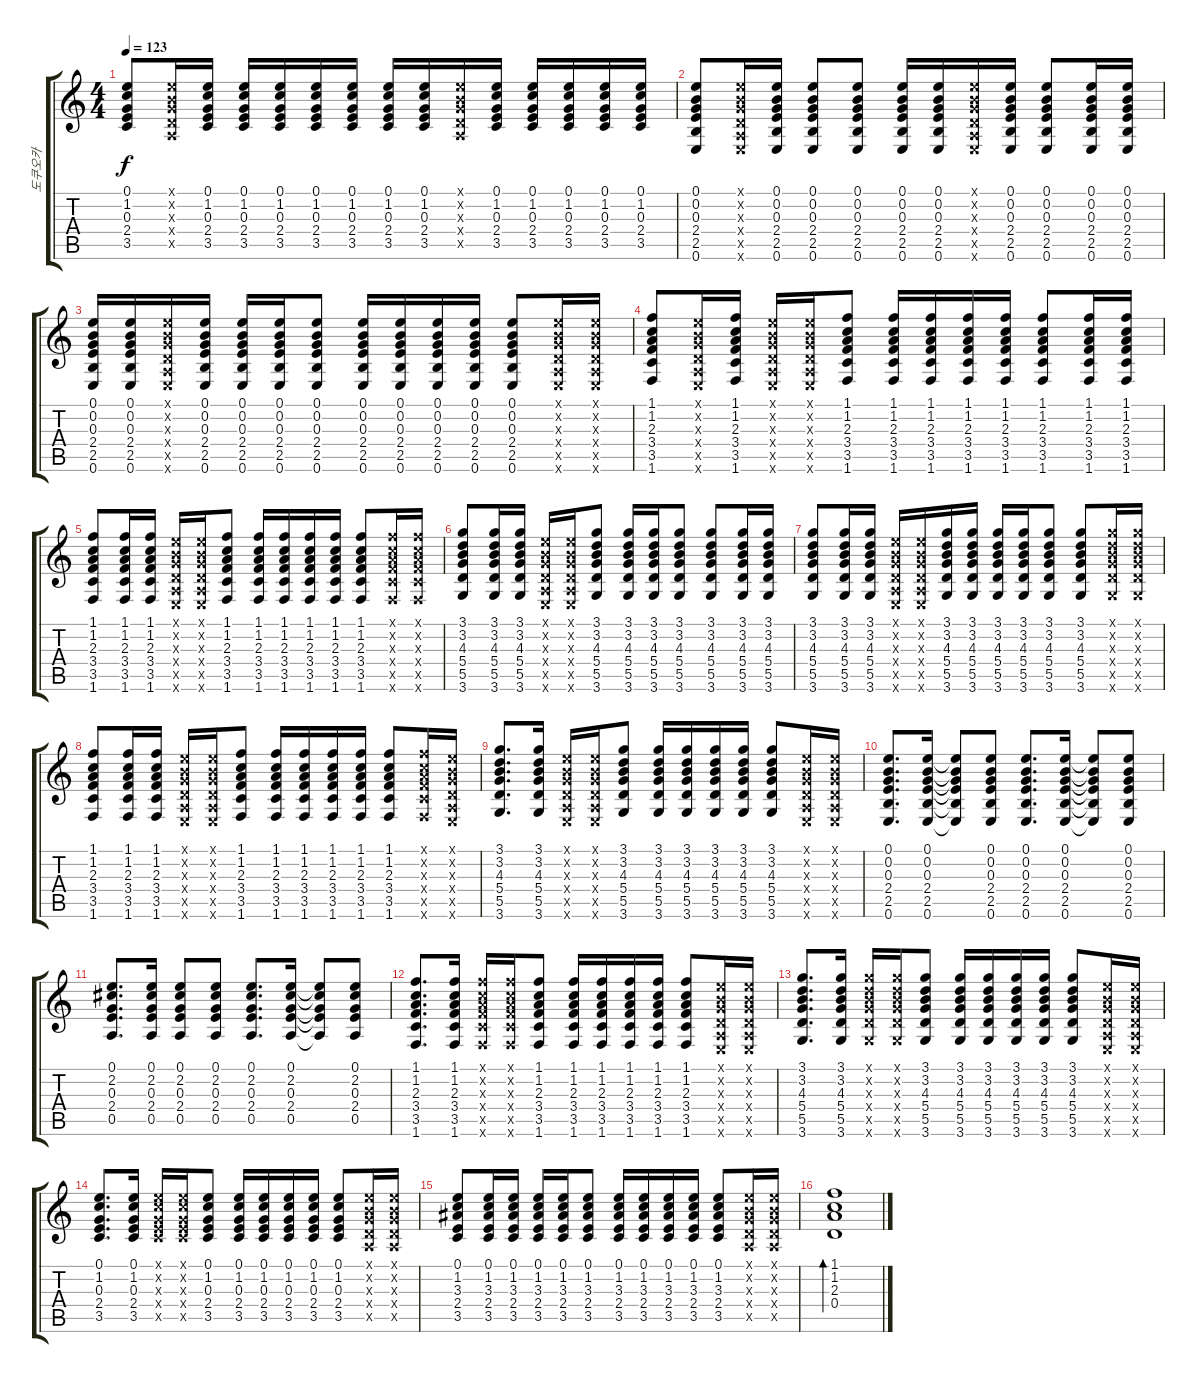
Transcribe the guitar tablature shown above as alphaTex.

\track ("도쿠오카" "도쿠오카") {instrument acousticguitarsteel}
\staff {score tabs}
\tuning (E4 B3 G3 D3 A2 E2) {hide}
\ts (4 4)
\tempo 123
\clef g2
\ks c
(0.1 1.2 0.3 2.4 3.5).8{dy f} (0.1{x} 0.2{x} 0.3{x} 0.4{x} 0.5{x}).16 (0.1 1.2 0.3 2.4 3.5).16 (0.1 1.2 0.3 2.4 3.5).16 (0.1 1.2 0.3 2.4 3.5).16 (0.1 1.2 0.3 2.4 3.5).16 (0.1 1.2 0.3 2.4 3.5).16 (0.1 1.2 0.3 2.4 3.5).16 (0.1 1.2 0.3 2.4 3.5).16 (0.1{x} 0.2{x} 0.3{x} 0.4{x} 0.5{x}).16 (0.1 1.2 0.3 2.4 3.5).16 (0.1 1.2 0.3 2.4 3.5).16 (0.1 1.2 0.3 2.4 3.5).16 (0.1 1.2 0.3 2.4 3.5).16 (0.1 1.2 0.3 2.4 3.5).16 |
(0.1 0.2 0.3 2.4 2.5 0.6).8 (0.1{x} 0.2{x} 0.3{x} 0.4{x} 0.5{x} 0.6{x}).16 (0.1 0.2 0.3 2.4 2.5 0.6).16 (0.1 0.2 0.3 2.4 2.5 0.6).8 (0.1 0.2 0.3 2.4 2.5 0.6).8 (0.1 0.2 0.3 2.4 2.5 0.6).16 (0.1 0.2 0.3 2.4 2.5 0.6).16 (0.1{x} 0.2{x} 0.3{x} 0.4{x} 0.5{x} 0.6{x}).16 (0.1 0.2 0.3 2.4 2.5 0.6).16 (0.1 0.2 0.3 2.4 2.5 0.6).8 (0.1 0.2 0.3 2.4 2.5 0.6).16 (0.1 0.2 0.3 2.4 2.5 0.6).16 |
(0.1 0.2 0.3 2.4 2.5 0.6).16 (0.1 0.2 0.3 2.4 2.5 0.6).16 (0.1{x} 0.2{x} 0.3{x} 0.4{x} 0.5{x} 0.6{x}).16 (0.1 0.2 0.3 2.4 2.5 0.6).16 (0.1 0.2 0.3 2.4 2.5 0.6).16 (0.1 0.2 0.3 2.4 2.5 0.6).16 (0.1 0.2 0.3 2.4 2.5 0.6).8 (0.1 0.2 0.3 2.4 2.5 0.6).16 (0.1 0.2 0.3 2.4 2.5 0.6).16 (0.1 0.2 0.3 2.4 2.5 0.6).16 (0.1 0.2 0.3 2.4 2.5 0.6).16 (0.1 0.2 0.3 2.4 2.5 0.6).8 (0.1{x} 0.2{x} 0.3{x} 0.4{x} 0.5{x} 0.6{x}).16 (0.1{x} 0.2{x} 0.3{x} 0.4{x} 0.5{x} 0.6{x}).16 |
(1.1 1.2 2.3 3.4 3.5 1.6).8 (0.1{x} 0.2{x} 0.3{x} 0.4{x} 0.5{x} 0.6{x}).16 (1.1 1.2 2.3 3.4 3.5 1.6).16 (0.1{x} 0.2{x} 0.3{x} 0.4{x} 0.5{x} 0.6{x}).16 (0.1{x} 0.2{x} 0.3{x} 0.4{x} 0.5{x} 0.6{x}).16 (1.1 1.2 2.3 3.4 3.5 1.6).8 (1.1 1.2 2.3 3.4 3.5 1.6).16 (1.1 1.2 2.3 3.4 3.5 1.6).16 (1.1 1.2 2.3 3.4 3.5 1.6).16 (1.1 1.2 2.3 3.4 3.5 1.6).16 (1.1 1.2 2.3 3.4 3.5 1.6).8 (1.1 1.2 2.3 3.4 3.5 1.6).16 (1.1 1.2 2.3 3.4 3.5 1.6).16 |
(1.1 1.2 2.3 3.4 3.5 1.6).8 (1.1 1.2 2.3 3.4 3.5 1.6).16 (1.1 1.2 2.3 3.4 3.5 1.6).16 (0.1{x} 0.2{x} 0.3{x} 0.4{x} 0.5{x} 0.6{x}).16 (0.1{x} 0.2{x} 0.3{x} 0.4{x} 0.5{x} 0.6{x}).16 (1.1 1.2 2.3 3.4 3.5 1.6).8 (1.1 1.2 2.3 3.4 3.5 1.6).16 (1.1 1.2 2.3 3.4 3.5 1.6).16 (1.1 1.2 2.3 3.4 3.5 1.6).16 (1.1 1.2 2.3 3.4 3.5 1.6).16 (1.1 1.2 2.3 3.4 3.5 1.6).8 (1.1{x} 1.2{x} 2.3{x} 3.4{x} 3.5{x} 1.6{x}).16 (1.1{x} 1.2{x} 2.3{x} 3.4{x} 3.5{x} 1.6{x}).16 |
(3.1 3.2 4.3 5.4 5.5 3.6).8 (3.1 3.2 4.3 5.4 5.5 3.6).16 (3.1 3.2 4.3 5.4 5.5 3.6).16 (0.1{x} 0.2{x} 0.3{x} 0.4{x} 0.5{x} 0.6{x}).16 (0.1{x} 0.2{x} 0.3{x} 0.4{x} 0.5{x} 0.6{x}).16 (3.1 3.2 4.3 5.4 5.5 3.6).8 (3.1 3.2 4.3 5.4 5.5 3.6).16 (3.1 3.2 4.3 5.4 5.5 3.6).16 (3.1 3.2 4.3 5.4 5.5 3.6).8 (3.1 3.2 4.3 5.4 5.5 3.6).8 (3.1 3.2 4.3 5.4 5.5 3.6).16 (3.1 3.2 4.3 5.4 5.5 3.6).16 |
(3.1 3.2 4.3 5.4 5.5 3.6).8 (3.1 3.2 4.3 5.4 5.5 3.6).16 (3.1 3.2 4.3 5.4 5.5 3.6).16 (0.1{x} 0.2{x} 0.3{x} 0.4{x} 0.5{x} 0.6{x}).16 (0.1{x} 0.2{x} 0.3{x} 0.4{x} 0.5{x} 0.6{x}).16 (3.1 3.2 4.3 5.4 5.5 3.6).16 (3.1 3.2 4.3 5.4 5.5 3.6).16 (3.1 3.2 4.3 5.4 5.5 3.6).16 (3.1 3.2 4.3 5.4 5.5 3.6).16 (3.1 3.2 4.3 5.4 5.5 3.6).8 (3.1 3.2 4.3 5.4 5.5 3.6).8 (3.1{x} 3.2{x} 4.3{x} 5.4{x} 5.5{x} 3.6{x}).16 (3.1{x} 3.2{x} 4.3{x} 5.4{x} 5.5{x} 3.6{x}).16 |
(1.1 1.2 2.3 3.4 3.5 1.6).8 (1.1 1.2 2.3 3.4 3.5 1.6).16 (1.1 1.2 2.3 3.4 3.5 1.6).16 (0.1{x} 0.2{x} 0.3{x} 0.4{x} 0.5{x} 0.6{x}).16 (0.1{x} 0.2{x} 0.3{x} 0.4{x} 0.5{x} 0.6{x}).16 (1.1 1.2 2.3 3.4 3.5 1.6).8 (1.1 1.2 2.3 3.4 3.5 1.6).16 (1.1 1.2 2.3 3.4 3.5 1.6).16 (1.1 1.2 2.3 3.4 3.5 1.6).16 (1.1 1.2 2.3 3.4 3.5 1.6).16 (1.1 1.2 2.3 3.4 3.5 1.6).8 (1.1{x} 1.2{x} 2.3{x} 3.4{x} 3.5{x} 1.6{x}).16 (0.1{x} 0.2{x} 0.3{x} 0.4{x} 0.5{x} 0.6{x}).16 |
(3.1 3.2 4.3 5.4 5.5 3.6).8{d} (3.1 3.2 4.3 5.4 5.5 3.6).16 (0.1{x} 0.2{x} 0.3{x} 0.4{x} 0.5{x} 0.6{x}).16 (0.1{x} 0.2{x} 0.3{x} 0.4{x} 0.5{x} 0.6{x}).16 (3.1 3.2 4.3 5.4 5.5 3.6).8 (3.1 3.2 4.3 5.4 5.5 3.6).16 (3.1 3.2 4.3 5.4 5.5 3.6).16 (3.1 3.2 4.3 5.4 5.5 3.6).16 (3.1 3.2 4.3 5.4 5.5 3.6).16 (3.1 3.2 4.3 5.4 5.5 3.6).8 (0.1{x} 0.2{x} 0.3{x} 0.4{x} 0.5{x} 0.6{x}).16 (0.1{x} 0.2{x} 0.3{x} 0.4{x} 0.5{x} 0.6{x}).16 |
(0.1 0.2 0.3 2.4 2.5 0.6).8{d} (0.1 0.2 0.3 2.4 2.5 0.6).16 (0.1{t} 0.2{t} 0.3{t} 2.4{t} 2.5{t} 0.6{t}).8 (0.1 0.2 0.3 2.4 2.5 0.6).8 (0.1 0.2 0.3 2.4 2.5 0.6).8{d} (0.1 0.2 0.3 2.4 2.5 0.6).16 (0.1{t} 0.2{t} 0.3{t} 2.4{t} 2.5{t} 0.6{t}).8 (0.1 0.2 0.3 2.4 2.5 0.6).8 |
(0.1 2.2 0.3 2.4 0.5).8{d} (0.1 2.2 0.3 2.4 0.5).16 (0.1 2.2 0.3 2.4 0.5).8 (0.1 2.2 0.3 2.4 0.5).8 (0.1 2.2 0.3 2.4 0.5).8{d} (0.1 2.2 0.3 2.4 0.5).16 (0.1{t} 2.2{t} 0.3{t} 2.4{t} 0.5{t}).8 (0.1 2.2 0.3 2.4 0.5).8 |
(1.1 1.2 2.3 3.4 3.5 1.6).8{d} (1.1 1.2 2.3 3.4 3.5 1.6).16 (1.1{x} 1.2{x} 2.3{x} 3.4{x} 3.5{x} 1.6{x}).16 (1.1{x} 1.2{x} 2.3{x} 3.4{x} 3.5{x} 1.6{x}).16 (1.1 1.2 2.3 3.4 3.5 1.6).8 (1.1 1.2 2.3 3.4 3.5 1.6).16 (1.1 1.2 2.3 3.4 3.5 1.6).16 (1.1 1.2 2.3 3.4 3.5 1.6).16 (1.1 1.2 2.3 3.4 3.5 1.6).16 (1.1 1.2 2.3 3.4 3.5 1.6).8 (0.1{x} 0.2{x} 0.3{x} 0.4{x} 0.5{x} 0.6{x}).16 (0.1{x} 0.2{x} 0.3{x} 0.4{x} 0.5{x} 0.6{x}).16 |
(3.1 3.2 4.3 5.4 5.5 3.6).8{d} (3.1 3.2 4.3 5.4 5.5 3.6).16 (3.1{x} 3.2{x} 4.3{x} 5.4{x} 5.5{x} 3.6{x}).16 (3.1{x} 3.2{x} 4.3{x} 5.4{x} 5.5{x} 3.6{x}).16 (3.1 3.2 4.3 5.4 5.5 3.6).8 (3.1 3.2 4.3 5.4 5.5 3.6).16 (3.1 3.2 4.3 5.4 5.5 3.6).16 (3.1 3.2 4.3 5.4 5.5 3.6).16 (3.1 3.2 4.3 5.4 5.5 3.6).16 (3.1 3.2 4.3 5.4 5.5 3.6).8 (0.1{x} 0.2{x} 0.3{x} 0.4{x} 0.5{x} 0.6{x}).16 (0.1{x} 0.2{x} 0.3{x} 0.4{x} 0.5{x} 0.6{x}).16 |
(0.1 1.2 0.3 2.4 3.5).8{d} (0.1 1.2 0.3 2.4 3.5).16 (0.1{x} 1.2{x} 0.3{x} 2.4{x} 3.5{x}).16 (0.1{x} 1.2{x} 0.3{x} 2.4{x} 3.5{x}).16 (0.1 1.2 0.3 2.4 3.5).8 (0.1 1.2 0.3 2.4 3.5).16 (0.1 1.2 0.3 2.4 3.5).16 (0.1 1.2 0.3 2.4 3.5).16 (0.1 1.2 0.3 2.4 3.5).16 (0.1 1.2 0.3 2.4 3.5).8 (0.1{x} 0.2{x} 0.3{x} 0.4{x} 0.5{x}).16 (0.1{x} 0.2{x} 0.3{x} 0.4{x} 0.5{x}).16 |
(0.1 1.2 3.3 2.4 3.5).8 (0.1 1.2 3.3 2.4 3.5).16 (0.1 1.2 3.3 2.4 3.5).16 (0.1 1.2 3.3 2.4 3.5).16 (0.1 1.2 3.3 2.4 3.5).16 (0.1 1.2 3.3 2.4 3.5).8 (0.1 1.2 3.3 2.4 3.5).16 (0.1 1.2 3.3 2.4 3.5).16 (0.1 1.2 3.3 2.4 3.5).16 (0.1 1.2 3.3 2.4 3.5).16 (0.1 1.2 3.3 2.4 3.5).8 (0.1{x} 0.2{x} 0.3{x} 0.4{x} 0.5{x}).16 (0.1{x} 0.2{x} 0.3{x} 0.4{x} 0.5{x}).16 |
(1.1 1.2 2.3 0.4).1{bd 120}
